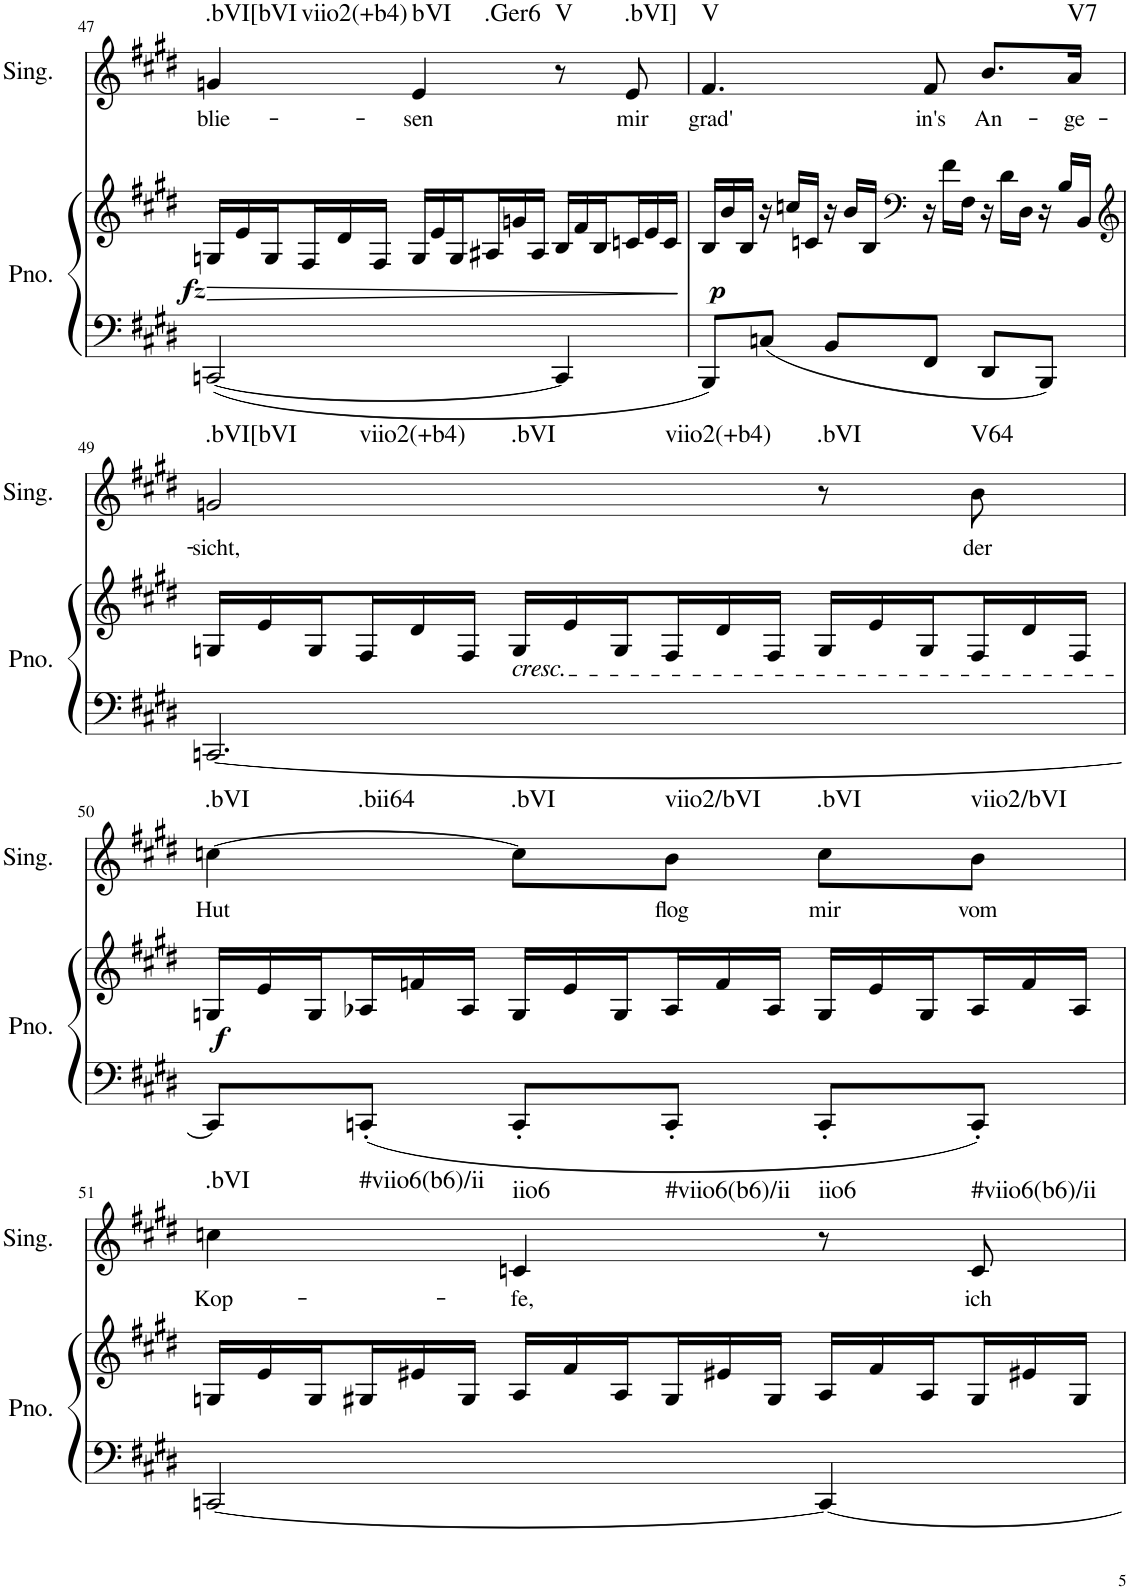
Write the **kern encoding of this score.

**kern	**kern	**dynam	**kern	**text	**harte
*part2	*part2	*part2	*part1	*part1	*part1
*staff3	*staff2	*staff2/3	*staff1	*staff1	*
*I"Pianoforte	*	*	*I"Singstimme	*	*
*I'Pno.	*	*	*I'Sing.	*	*
!!LO:PB:g=z
*clefF4	*clefG2	*	*clefG2	*	*
*k[f#c#g#d#]	*k[f#c#g#d#]	*	*k[f#c#g#d#]	*	*
*M3/4	*M3/4	*	*M3/4	*	*
*	*Xtuplet	*	*	*	*
=47	=47	=47	=47	=47	=47
!	!	!LO:DY:a=2	!	!LO:LY:b	!LO:H:n=1:kt=.bVI[bVI
!	!	!	!	!	!LO:H:n=2:kt=viio2(+b4)
[2CCn/	24Gn/LL	fz	4gn/	blie-	N N
.	24e/	.	.	.	.
.	24G/	.	.	.	.
.	24F#/	.	.	.	.
.	24d#/	.	.	.	.
.	24F#/JJ	.	.	.	.
!	!	!	!	!LO:LY:b	!LO:H:n=2:kt=.Ger6
.	24G/LL	.	4e/	-sen	B:maj N
.	24e/	.	.	.	.
.	24G/	.	.	.	.
.	24A#X/	.	.	.	.
.	24gn/	.	.	.	.
.	24A#/JJ	.	.	.	.
!	!	!	!	!	!LO:H:kt=V
4CC/]	24B/LL	.	8r	.	N
.	24f#/	.	.	.	.
.	24B/	.	.	.	.
!	!	!	!	!LO:LY:b	!LO:H:kt=.bVI]
.	24cn/	.	8e/	mir	N
.	24e/	.	.	.	.
.	24c/JJ	.	.	.	.
=48	=48	=48	=48	=48	=48
!	!	!LO:DY:a=2	!	!LO:LY:b	!LO:H:kt=V
8BBB/L	24B/LL	p	4.f#/	grad'	N
.	24b/	.	.	.	.
.	24B/JJ	.	.	.	.
8Cn/J	24r	.	.	.	.
.	24ccn/LL	.	.	.	.
.	24cn/JJ	.	.	.	.
8BB/L	24r	.	.	.	.
.	24b/LL	.	.	.	.
.	24B/JJ	.	.	.	.
*	*clefF4	*	*	*	*
!	!	!	!	!LO:LY:b	!
8FF#/J	24r	.	8f#/	in's	.
.	24f#\LL	.	.	.	.
.	24F#\JJ	.	.	.	.
!	!	!	!	!LO:LY:b	!
8DD#/L	24r	.	8.b/L	An-	.
.	24d#\LL	.	.	.	.
.	24D#\JJ	.	.	.	.
8BBB/J	24r	.	.	.	.
.	24B/LL	.	.	.	.
!	!	!	!	!LO:LY:b	!LO:H:kt=V7
.	.	.	16a/Jk	-ge-	N
.	24BB/JJ	.	.	.	.
!!LO:LB:g=z
=49	=49	=49	=49	=49	=49
*	*clefG2	*	*	*	*
!	!	!	!	!LO:LY:b	!LO:H:n=1:kt=.bVI[bVI
!	!	!	!	!	!LO:H:n=2:kt=viio2(+b4)
!	!	!	!	!	!LO:H:n=3:kt=.bVI
!	!	!	!	!	!LO:H:n=4:kt=viio2(+b4)
[2.CCn/	24Gn/LL	.	2gn/	-sicht,	N N N N
.	24e/	.	.	.	.
.	24G/	.	.	.	.
.	24F#/	.	.	.	.
.	24d#/	.	.	.	.
.	24F#/JJ	.	.	.	.
!	!LO:TX:b:i:t=cresc.	!	!	!	!
.	24G/LL	.	.	.	.
.	24e/	.	.	.	.
.	24G/	.	.	.	.
.	24F#/	.	.	.	.
.	24d#/	.	.	.	.
.	24F#/JJ	.	.	.	.
!	!	!	!	!	!LO:H:kt=.bVI
.	24G/LL	.	8r	.	N
.	24e/	.	.	.	.
.	24G/	.	.	.	.
!	!	!	!	!LO:LY:b	!LO:H:kt=V64
.	24F#/	.	8b\	der	N
.	24d#/	.	.	.	.
.	24F#/JJ	.	.	.	.
!!LO:LB:g=z
=50	=50	=50	=50	=50	=50
!	!	!LO:DY:a=2	!	!LO:LY:b	!LO:H:n=1:kt=.bVI
!	!	!	!	!	!LO:H:n=2:kt=.bii64
8CC/L]	24Gn/LL	f	[4ccn\	Hut	N N
.	24e/	.	.	.	.
.	24G/	.	.	.	.
8CCn'/J	24A-X/	.	.	.	.
.	24fn/	.	.	.	.
.	24A-/JJ	.	.	.	.
!	!	!	!	!	!LO:H:kt=.bVI
8CC'/L	24G/LL	.	8cc\L]	.	N
.	24e/	.	.	.	.
.	24G/	.	.	.	.
!	!	!	!	!LO:LY:b	!LO:H:kt=viio2/bVI
8CC'/J	24A-/	.	8b\J	flog	N
.	24f/	.	.	.	.
.	24A-/JJ	.	.	.	.
!	!	!	!	!LO:LY:b	!LO:H:kt=.bVI
8CC'/L	24G/LL	.	8cc\L	mir	N
.	24e/	.	.	.	.
.	24G/	.	.	.	.
!	!	!	!	!LO:LY:b	!LO:H:kt=viio2/bVI
8CC'/J	24A-/	.	8b\J	vom	N
.	24f/	.	.	.	.
.	24A-/JJ	.	.	.	.
!!LO:LB:g=z
=51	=51	=51	=51	=51	=51
!	!	!	!	!LO:LY:b	!LO:H:n=1:kt=.bVI
!	!	!	!	!	!LO:H:n=2:kt=#viio6(b6)/ii
[2CCn/	24Gn/LL	.	4ccn\	Kop-	N N
.	24e/	.	.	.	.
.	24G/	.	.	.	.
.	24G#X/	.	.	.	.
.	24e#X/	.	.	.	.
.	24G#/JJ	.	.	.	.
!	!	!	!	!LO:LY:b	!LO:H:n=1:kt=iio6
!	!	!	!	!	!LO:H:n=2:kt=#viio6(b6)/ii
.	24A/LL	.	4cn/	-fe,	N N
.	24f#/	.	.	.	.
.	24A/	.	.	.	.
.	24G#/	.	.	.	.
.	24e#X/	.	.	.	.
.	24G#/JJ	.	.	.	.
!	!	!	!	!	!LO:H:kt=iio6
4CC/_	24A/LL	.	8r	.	N
.	24f#/	.	.	.	.
.	24A/	.	.	.	.
!	!	!	!	!LO:LY:b	!LO:H:kt=#viio6(b6)/ii
.	24G#/	.	8c/	ich	N
.	24e#X/	.	.	.	.
.	24G#/JJ	.	.	.	.
=	=	=	=	=	=
*-	*-	*-	*-	*-	*-
